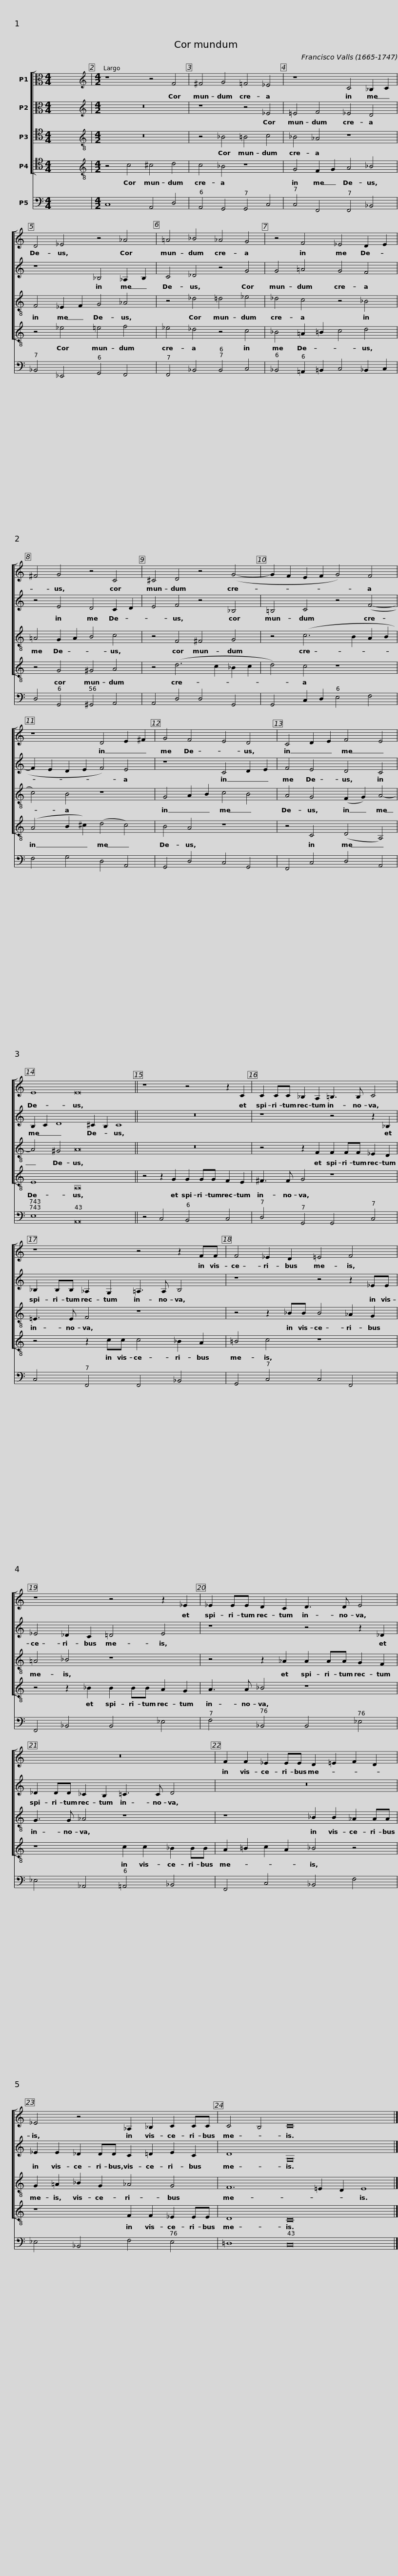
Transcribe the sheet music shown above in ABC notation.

X:1
%%score [ 1 2 3 4 ] 5
L:1/8
M:4/4
I:linebreak $
K:C
V:1 alto
V:2 alto
V:3 tenor transpose=-12
V:4 tenor transpose=-12
V:5 bass
V:1
 x8 |[M:4/2][K:treble] z8 z4 F4 | ^F4 G4 !courtesy!=F4 _E4 | z8 C4 _B,2 C2 |$ D4 _E4 z4 _A4 | %5
 =A4 _B4 _A4 G4 | z4 F4 _E4 D2 E2 | ^F4 G4 z4 C4 |$ ^C4 D4 z4 (G4- | G2 F2 E2 F2 G4) F4 | %10
 z8 D4 E2 ^F2 |$ G4 F4 E4 D4 | C4 D2 E2 F4 E4 | E8 E16 ||$ z8 z4 z2 C2 | %15
 C2 CC _B,2 A,2 =B,3 B, C4 | z8 z4 z2 FF |$ F4 _E2 D2 =E4 F4 | z8 z4 z2 _E2 | _E2 EE D2 C2 D3 D E4 |$ %20
 z16 | F2 F2 _E2 EE D2 =E2 F2 D2 |$ _E4 z4 _A,2 _B,2 C2 CC | C4 B,4 C16 |] %24
V:2
 x8 |[M:4/2][K:treble] z16 | z8 z4 _E4 | =E4 F4 _E4 D4 |$ z8 _B,4 _A,2 B,2 | %5
 C4 _D4 z4 G4 | G4 =A4 G4 F4 | z4 E4 D4 C2 D2 |$ E4 F4 z4 _B,4 | =B,4 C4 z4 (F4- | %10
 F2 E2 D2 E2 F4) E4 |$ z8 C4 D2 E2 | F4 E4 D4 C4 | B,2 C2 D8 ^C2 B,2 C8 ||$ z16 | %15
 z8 z4 z2 _B,2 | !courtesy!_B,2 B,B, _A,2 G,2 =A,3 A, B,4 |$ z8 z4 z2 _EE | !courtesy!_E4 _D2 C2 =D4 E4 | z8 z4 z2 _D2 |$ %20
 !courtesy!_D2 DD _C2 B,2 !courtesy!=C3 C D4 | z16 |$ _E2 E2 _D2 DD C2 !courtesy!=D2 E2 C2 | D8 G,16 |] %24
V:3
 x8 |[M:4/2][K:treble-8] z16 | z4 _B4 =B4 c4 | _B4 _A4 z8 |$ F4 _E2 F2 G4 _A4 | %5
 z4 _d4 =d4 _e4 | _d4 c4 z4 _B4 | =A4 G2 A2 B4 c4 |$ z4 F4 ^F4 G4 | z4 (c6 B2 A2 B2 | %10
 c4) B4 z8 |$ G4 A2 B2 c4 B4 | A4 G4 (F2 G2) A4- | A4 ^G4 A16 ||$ z16 | %15
 z4 z2 F2 F2 FF _E2 D2 | =E3 E F4 z8 |$ z4 z2 _BB B4 _A2 G2 | =A4 _B4 z8 | z4 z2 _A2 A2 AA G2 F2 |$ %20
 G3 G _A4 z8 | z8 _B2 B2 _A2 AA |$ G2 =A2 _B2 G2 _A4 G4 | F12 =E2 D2 E8 |] %24
V:4
 x8 |[M:4/2][K:treble-8] z4 c4 ^c4 d4 | c4 _B4 z8 | G4 F2 G2 A4 _B4 |$ z4 _e4 =e4 f4 | %5
 _e4 _d4 z4 c4 | _B4 =A2 !courtesy!=B2 c4 d4 | z4 G4 ^G4 A4 |$ z4 (d6 c2 _B2 c2 | d4) c4 z8 | %10
 (A4 B2 ^c2) (d4 c4) |$ B4 A4 z8 | z4 C4 (D4 A,4) | E8 A,16 ||$ z4 z2 G2 G2 GG F2 E2 | %15
 ^F3 F G4 z8 | z4 z2 cc c4 _B2 A2 |$ =B4 c4 z8 | z4 z2 _B2 B2 BB A2 G2 | A3 A _B4 z8 |$ %20
 z8 c2 c2 _B2 BB | A2 =B2 c2 A2 _B4 z4 |$ z8 F2 F2 _E2 EE | D8 C16 |] %24
V:5
 x8 |[M:4/2] C,8 A,,4 D,4 | A,,4 G,,4 G,,4 C,4 | C,4 F,,4 F,,4 _B,,4 |$ !courtesy!_B,,4 _E,,4 G,,4 F,,4 | %5
 F,,4 _B,,4 B,,4 C,4 | _B,,4 =A,,2 !courtesy!=B,,2 C,4 _B,,2 C,2 | D,4 G,,4 ^G,,4 A,,4 |$ A,,4 D,4 D,4 G,,4 | G,,4 C,2 D,2 E,4 F,4 | %10
 F,4 G,4 D,4 A,,4 |$ G,,4 D,4 C,4 G,,4 | F,,4 C,4 D,4 A,,4 | E,8 A,,16 ||$ z4 C,4 B,,4 C,4 | %15
 D,4 G,,4 G,,4 C,4 | C,4 F,,4 F,,4 _B,,4 |$ G,,4 C,4 C,4 F,,4 | F,,4 _B,,4 B,,4 _E,4 | F,4 _B,,4 B,,4 _E,4 |$ %20
 _E,4 _A,,4 =A,,4 _B,,4 | F,,4 C,4 _B,,4 F,4 |$ _E,4 _B,,4 F,4 E,4 | =D,8 C,16 |] %24
